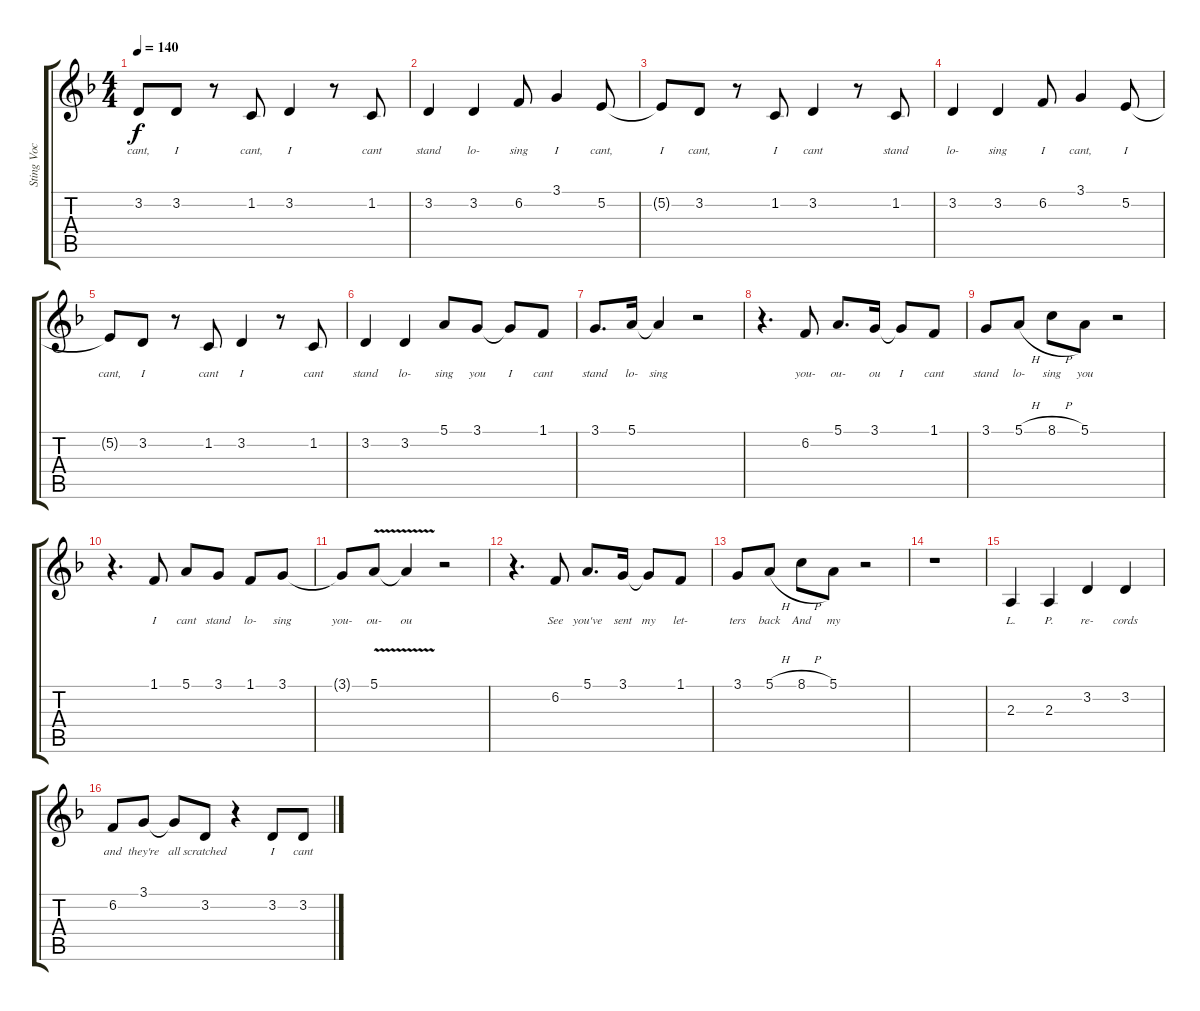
\track ("Sting Voc" "Sting Voc") {instrument clarinet}
\staff {score tabs}
\tuning (E4 B3 G3 D3 A2 E2) {hide}
\ts (4 4)
\tempo 140
\clef g2
\ks f
3.2{t}.8{lyrics (0 "cant,") lyrics (1 "") lyrics (2 "") lyrics (3 "") lyrics (4 "") dy f} 3.2.8{lyrics (0 "I") lyrics (1 "") lyrics (2 "") lyrics (3 "") lyrics (4 "")} r.8 1.2.8{lyrics (0 "cant,") lyrics (1 "") lyrics (2 "") lyrics (3 "") lyrics (4 "")} 3.2.4{lyrics (0 "I") lyrics (1 "") lyrics (2 "") lyrics (3 "") lyrics (4 "")} r.8 1.2.8{lyrics (0 "cant") lyrics (1 "") lyrics (2 "") lyrics (3 "") lyrics (4 "")} |
3.2.4{lyrics (0 "stand") lyrics (1 "") lyrics (2 "") lyrics (3 "") lyrics (4 "")} 3.2.4{lyrics (0 "lo-") lyrics (1 "") lyrics (2 "") lyrics (3 "") lyrics (4 "")} 6.2.8{lyrics (0 "sing") lyrics (1 "") lyrics (2 "") lyrics (3 "") lyrics (4 "")} 3.1.4{lyrics (0 "I") lyrics (1 "") lyrics (2 "") lyrics (3 "") lyrics (4 "")} 5.2.8{lyrics (0 "cant,") lyrics (1 "") lyrics (2 "") lyrics (3 "") lyrics (4 "")} |
5.2{t}.8{lyrics (0 "I") lyrics (1 "") lyrics (2 "") lyrics (3 "") lyrics (4 "")} 3.2.8{lyrics (0 "cant,") lyrics (1 "") lyrics (2 "") lyrics (3 "") lyrics (4 "")} r.8 1.2.8{lyrics (0 "I") lyrics (1 "") lyrics (2 "") lyrics (3 "") lyrics (4 "")} 3.2.4{lyrics (0 "cant") lyrics (1 "") lyrics (2 "") lyrics (3 "") lyrics (4 "")} r.8 1.2.8{lyrics (0 "stand") lyrics (1 "") lyrics (2 "") lyrics (3 "") lyrics (4 "")} |
3.2.4{lyrics (0 "lo-") lyrics (1 "") lyrics (2 "") lyrics (3 "") lyrics (4 "")} 3.2.4{lyrics (0 "sing") lyrics (1 "") lyrics (2 "") lyrics (3 "") lyrics (4 "")} 6.2.8{lyrics (0 "I") lyrics (1 "") lyrics (2 "") lyrics (3 "") lyrics (4 "")} 3.1.4{lyrics (0 "cant,") lyrics (1 "") lyrics (2 "") lyrics (3 "") lyrics (4 "")} 5.2.8{lyrics (0 "I") lyrics (1 "") lyrics (2 "") lyrics (3 "") lyrics (4 "")} |
5.2{t}.8{lyrics (0 "cant,") lyrics (1 "") lyrics (2 "") lyrics (3 "") lyrics (4 "")} 3.2.8{lyrics (0 "I") lyrics (1 "") lyrics (2 "") lyrics (3 "") lyrics (4 "")} r.8 1.2.8{lyrics (0 "cant") lyrics (1 "") lyrics (2 "") lyrics (3 "") lyrics (4 "")} 3.2.4{lyrics (0 "I") lyrics (1 "") lyrics (2 "") lyrics (3 "") lyrics (4 "")} r.8 1.2.8{lyrics (0 "cant") lyrics (1 "") lyrics (2 "") lyrics (3 "") lyrics (4 "")} |
3.2.4{lyrics (0 "stand") lyrics (1 "") lyrics (2 "") lyrics (3 "") lyrics (4 "")} 3.2.4{lyrics (0 "lo-") lyrics (1 "") lyrics (2 "") lyrics (3 "") lyrics (4 "")} 5.1.8{lyrics (0 "sing") lyrics (1 "") lyrics (2 "") lyrics (3 "") lyrics (4 "")} 3.1.8{lyrics (0 "you") lyrics (1 "") lyrics (2 "") lyrics (3 "") lyrics (4 "")} 3.1{t}.8{lyrics (0 "I") lyrics (1 "") lyrics (2 "") lyrics (3 "") lyrics (4 "")} 1.1.8{lyrics (0 "cant") lyrics (1 "") lyrics (2 "") lyrics (3 "") lyrics (4 "")} |
3.1.8{d lyrics (0 "stand") lyrics (1 "") lyrics (2 "") lyrics (3 "") lyrics (4 "")} 5.1.16{lyrics (0 "lo-") lyrics (1 "") lyrics (2 "") lyrics (3 "") lyrics (4 "")} 5.1{t}.4{lyrics (0 "sing") lyrics (1 "") lyrics (2 "") lyrics (3 "") lyrics (4 "")} r.2 |
r.4{d} 6.2.8{lyrics (0 "you-") lyrics (1 "") lyrics (2 "") lyrics (3 "") lyrics (4 "")} 5.1.8{d lyrics (0 "ou-") lyrics (1 "") lyrics (2 "") lyrics (3 "") lyrics (4 "")} 3.1.16{lyrics (0 "ou") lyrics (1 "") lyrics (2 "") lyrics (3 "") lyrics (4 "")} 3.1{t}.8{lyrics (0 "I") lyrics (1 "") lyrics (2 "") lyrics (3 "") lyrics (4 "")} 1.1.8{lyrics (0 "cant") lyrics (1 "") lyrics (2 "") lyrics (3 "") lyrics (4 "")} |
3.1.8{lyrics (0 "stand") lyrics (1 "") lyrics (2 "") lyrics (3 "") lyrics (4 "")} 5.1{h}.8{lyrics (0 "lo-") lyrics (1 "") lyrics (2 "") lyrics (3 "") lyrics (4 "")} 8.1{h}.8{lyrics (0 "sing") lyrics (1 "") lyrics (2 "") lyrics (3 "") lyrics (4 "")} 5.1.8{lyrics (0 "you") lyrics (1 "") lyrics (2 "") lyrics (3 "") lyrics (4 "")} r.2 |
r.4{d} 1.1.8{lyrics (0 "I") lyrics (1 "") lyrics (2 "") lyrics (3 "") lyrics (4 "")} 5.1.8{lyrics (0 "cant") lyrics (1 "") lyrics (2 "") lyrics (3 "") lyrics (4 "")} 3.1.8{lyrics (0 "stand") lyrics (1 "") lyrics (2 "") lyrics (3 "") lyrics (4 "")} 1.1.8{lyrics (0 "lo-") lyrics (1 "") lyrics (2 "") lyrics (3 "") lyrics (4 "")} 3.1.8{lyrics (0 "sing") lyrics (1 "") lyrics (2 "") lyrics (3 "") lyrics (4 "")} |
3.1{t}.8{lyrics (0 "you-") lyrics (1 "") lyrics (2 "") lyrics (3 "") lyrics (4 "")} 5.1{v}.8{lyrics (0 "ou-") lyrics (1 "") lyrics (2 "") lyrics (3 "") lyrics (4 "")} 5.1{t}.4{lyrics (0 "ou") lyrics (1 "") lyrics (2 "") lyrics (3 "") lyrics (4 "")} r.2 |
r.4{d} 6.2.8{lyrics (0 "See") lyrics (1 "") lyrics (2 "") lyrics (3 "") lyrics (4 "")} 5.1.8{d lyrics (0 "you've") lyrics (1 "") lyrics (2 "") lyrics (3 "") lyrics (4 "")} 3.1.16{lyrics (0 "sent") lyrics (1 "") lyrics (2 "") lyrics (3 "") lyrics (4 "")} 3.1{t}.8{lyrics (0 "my") lyrics (1 "") lyrics (2 "") lyrics (3 "") lyrics (4 "")} 1.1.8{lyrics (0 "let-") lyrics (1 "") lyrics (2 "") lyrics (3 "") lyrics (4 "")} |
3.1.8{lyrics (0 "ters") lyrics (1 "") lyrics (2 "") lyrics (3 "") lyrics (4 "")} 5.1{h}.8{lyrics (0 "back") lyrics (1 "") lyrics (2 "") lyrics (3 "") lyrics (4 "")} 8.1{h}.8{lyrics (0 "And") lyrics (1 "") lyrics (2 "") lyrics (3 "") lyrics (4 "")} 5.1.8{lyrics (0 "my") lyrics (1 "") lyrics (2 "") lyrics (3 "") lyrics (4 "")} r.2 |
r.1 |
2.3.4{lyrics (0 "L.") lyrics (1 "") lyrics (2 "") lyrics (3 "") lyrics (4 "")} 2.3.4{lyrics (0 "P.") lyrics (1 "") lyrics (2 "") lyrics (3 "") lyrics (4 "")} 3.2.4{lyrics (0 "re-") lyrics (1 "") lyrics (2 "") lyrics (3 "") lyrics (4 "")} 3.2.4{lyrics (0 "cords") lyrics (1 "") lyrics (2 "") lyrics (3 "") lyrics (4 "")} |
6.2.8{lyrics (0 "and") lyrics (1 "") lyrics (2 "") lyrics (3 "") lyrics (4 "")} 3.1.8{lyrics (0 "they're") lyrics (1 "") lyrics (2 "") lyrics (3 "") lyrics (4 "")} 3.1{t}.8{lyrics (0 "all") lyrics (1 "") lyrics (2 "") lyrics (3 "") lyrics (4 "")} 3.2.8{lyrics (0 "scratched") lyrics (1 "") lyrics (2 "") lyrics (3 "") lyrics (4 "")} r.4 3.2.8{lyrics (0 "I") lyrics (1 "") lyrics (2 "") lyrics (3 "") lyrics (4 "")} 3.2.8{lyrics (0 "cant") lyrics (1 "") lyrics (2 "") lyrics (3 "") lyrics (4 "")}
